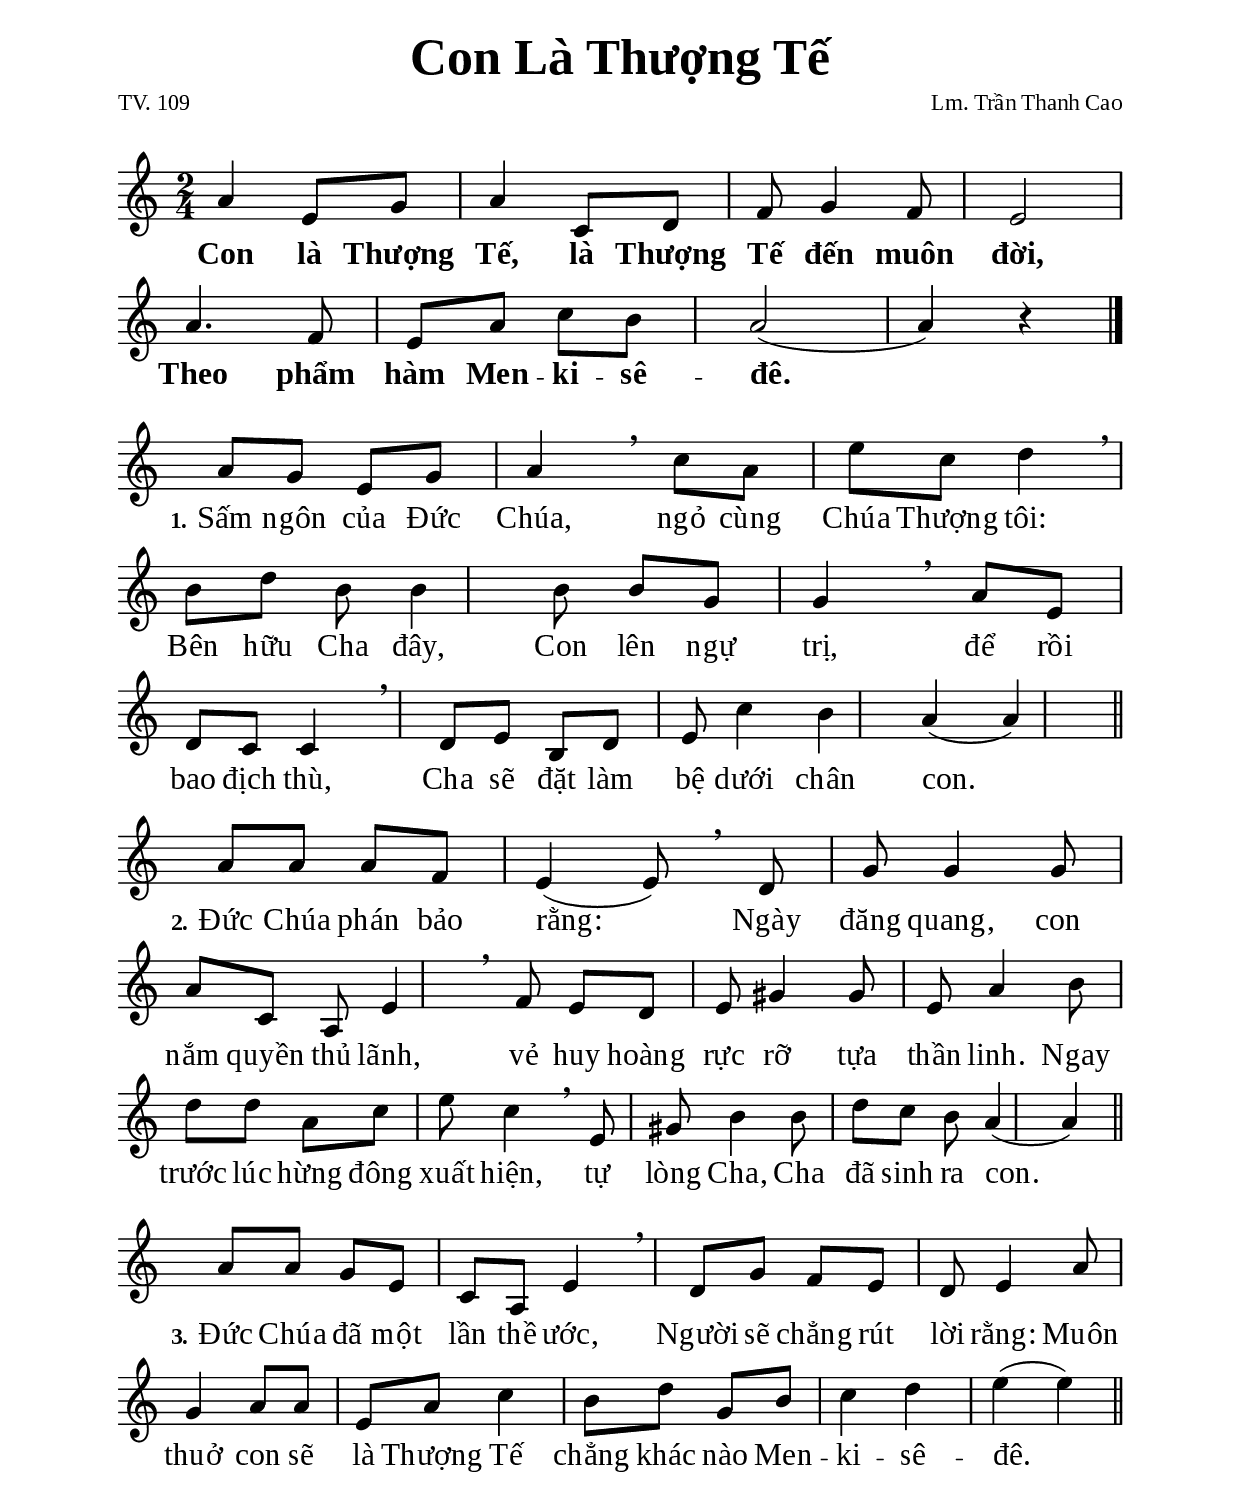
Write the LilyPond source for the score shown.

% Cài đặt chung
\version "2.20.0"
\include "english.ly"

\header {
  title = \markup { \fontsize #3 "Con Là Thượng Tế" }
  poet = "TV. 109"
  composer = "Lm. Trần Thanh Cao"
  arranger = " "
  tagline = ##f
}


\paper {
  #(set-paper-size "a4")
  top-margin = 10\mm
  bottom-margin = 10\mm
  left-margin = 20\mm
  right-margin = 20\mm
  indent = #0
  #(define fonts
    (make-pango-font-tree
      "Liberation Serif"
      "Liberation Serif"
      "Liberation Serif"
      (/ 20 20)))
  page-count = #1
}

% Nhạc điệp khúc
nhacDiepKhuc= \relative c'' {

  a4 e8 g |
  a4 c,8 d |
  f g4 f8 |
  e2 |
  a4. f8 |
  e a c b |
  a2 ( |
  a4) r \bar "|."
}

% Nhạc phiên khúc
nhacPhienKhucMot = \relative c'' {

  a8 g e g a4 \breathe
  c8 a e' c d4 \breathe
  b8 d b b4 b8 b g g4 \breathe
  a8 e d c c4 \breathe
  d8 e b d e c'4 b a (a) \bar "||"
}

nhacPhienKhucHai = \relative c'' {

  a8 a a f e4 (e8) \breathe
  d g g4 g8 a c, a e'4 \breathe
  f8 e d e gs4 gs8 e a4
  b8 d d a c e c4 \breathe
  e,8 gs b4 b8 d c b a4 (a) \bar "||"
}

nhacPhienKhucBa = \relative c'' {
 
  a8 a g e c a e'4 \breathe
  d8 g f e d e4
  a8 g4 a8 a e a c4
  b8 d g, b c4 d e (e) \bar "||"
}

% Lời điệp khúc
loiDiepKhuc = \lyricmode {
   Con là Thượng Tế, là Thượng Tế đến muôn đời,
  Theo phẩm hàm Men -- ki -- sê -- đê.
}

% Lời phiên khúc
loiPhienKhucMot = \lyricmode {
  \set stanza = #"1."
  Sấm ngôn của Đức Chúa, ngỏ cùng Chúa Thượng tôi:
  Bên hữu Cha đây, Con lên ngự trị,
  để rồi bao địch thù, Cha sẽ đặt làm bệ dưới chân con.
}

loiPhienKhucHai = \lyricmode {
  \set stanza = #"2."
  Đức Chúa phán bảo rằng:
  Ngày đăng quang, con nắm quyền thủ lãnh,
  vẻ huy hoàng rực rỡ tựa thần linh.
  Ngay trước lúc hừng đông xuất hiện,
  tự lòng Cha, Cha đã sinh ra con.
}

loiPhienKhucBa = \lyricmode {
  \set stanza = #"3."
  Đức Chúa đã một lần thề ước,
  Người sẽ chẳng rút lời rằng:
  Muôn thuở con sẽ là Thượng Tế
  chẳng khác nào Men -- ki -- sê -- đê.
}


% Dàn trang
\score {
  \new ChoirStaff <<
    \new Staff = diepKhuc \with {
        \consists "Merge_rests_engraver"
        \magnifyStaff #(magstep +1)
      }
      <<
      \new Voice = beSop {
        \key c \major \time 2/4 \stemNeutral \nhacDiepKhuc
      }
    >>
    \new Lyrics \lyricsto beSop \loiDiepKhuc
  >>
  \layout {
    \override Lyrics.LyricText.font-series = #'bold
    \override Lyrics.LyricText.font-size = #+3
    \override Lyrics.LyricSpace.minimum-distance = #2.0
    \override Score.BarNumber.break-visibility = ##(#f #f #f)
    \override Score.SpacingSpanner.uniform-stretching = ##t
  }
}

\score {
  \new ChoirStaff <<
    \new Staff = phienKhuc \with {
        \magnifyStaff #(magstep +1)
      }
      <<
      \new Voice = beSop {
        \key c \major \time 2/4 \nhacPhienKhucMot
      }
    >>
    \new Lyrics \lyricsto beSop \loiPhienKhucMot
  >>
  \layout {
    \override Staff.TimeSignature.transparent = ##t
    \override Lyrics.LyricText.font-size = #+3
    \override Lyrics.LyricSpace.minimum-distance = #0.5
    \override Score.BarNumber.break-visibility = ##(#f #f #f)
    \override Score.SpacingSpanner.uniform-stretching = ##t
    \set Score.barAlways = ##t
    \set Score.defaultBarType = ""
  } 
}

\score {
  \new ChoirStaff <<
    \new Staff = phienKhuc \with {
        \magnifyStaff #(magstep +1)
      }
      <<
      \new Voice = beSop {
        \key c \major \time 2/4 \nhacPhienKhucHai
      }
    >>
    \new Lyrics \lyricsto beSop \loiPhienKhucHai
  >>
  \layout {
    \override Staff.TimeSignature.transparent = ##t
    \override Lyrics.LyricText.font-size = #+3
    \override Lyrics.LyricSpace.minimum-distance = #0.5
    \override Score.BarNumber.break-visibility = ##(#f #f #f)
    \override Score.SpacingSpanner.uniform-stretching = ##t
    \set Score.barAlways = ##t
    \set Score.defaultBarType = ""
  } 
}

\score {
  \new ChoirStaff <<
    \new Staff = phienKhuc \with {
        \magnifyStaff #(magstep +1)
      }
      <<
      \new Voice = beSop {
        \key c \major \time 2/4 \nhacPhienKhucBa
      }
    >>
    \new Lyrics \lyricsto beSop \loiPhienKhucBa
  >>
  \layout {
    \override Staff.TimeSignature.transparent = ##t
    \override Lyrics.LyricText.font-size = #+3
    \override Lyrics.LyricSpace.minimum-distance = #0.5
    \override Score.BarNumber.break-visibility = ##(#f #f #f)
    \override Score.SpacingSpanner.uniform-stretching = ##t
    \set Score.barAlways = ##t
    \set Score.defaultBarType = ""
  } 
}
